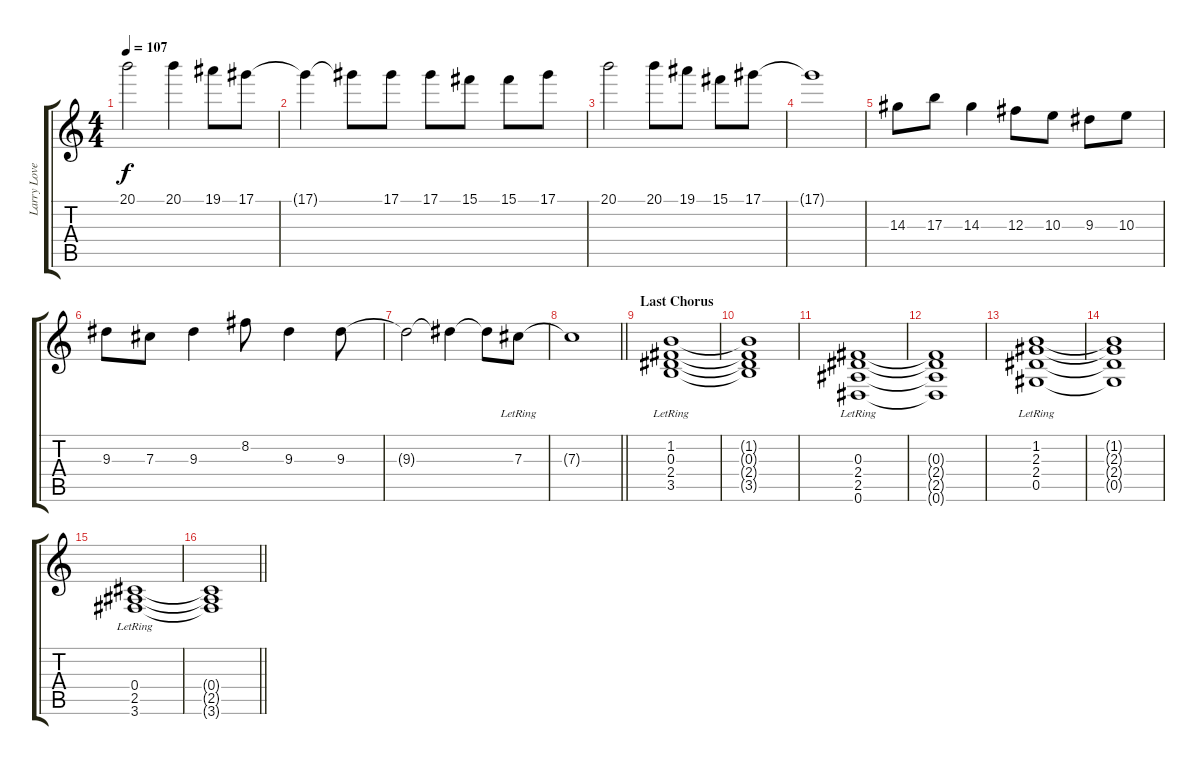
\track ("Larry Love 2#" "Larry Love") {instrument distortionguitar}
\staff {score tabs}
\tuning (Eb4 Bb3 Gb3 Db3 Ab2 Eb2) {hide}
\ts (4 4)
\tempo 107
\clef g2
\ks c
20.1.2{dy f} 20.1.4 19.1.8 17.1.8 |
17.1{t}.4 17.1{t}.8 17.1.8 17.1.8 15.1.8 15.1.8 17.1.8 |
20.1.2 20.1.8 19.1.8 15.1.8 17.1.8 |
17.1{t}.1 |
14.3.8 17.3.8 14.3.4 12.3.8 10.3.8 9.3.8 10.3.8 |
9.3.8 7.3.8 9.3.4 8.2.8 9.3.4 9.3.8 |
9.3{t}.2 9.3{t}.4 9.3{t}.8 7.3{lr}.8 |
\barLineRight lightlight
7.3{t}.1 |
\section ("" "Last Chorus")
(1.2{lr} 0.3{lr} 2.4{lr} 3.5{lr}).1 |
(1.2{t} 0.3{t} 2.4{t} 3.5{t}).1 |
(0.3{lr} 2.4{lr} 2.5{lr} 0.6{lr}).1 |
(0.3{t} 2.4{t} 2.5{t} 0.6{t}).1 |
(1.2{lr} 2.3{lr} 2.4{lr} 0.5{lr}).1 |
(1.2{t} 2.3{t} 2.4{t} 0.5{t}).1 |
(0.4{lr} 2.5{lr} 3.6{lr}).1 |
\barLineRight lightlight
(0.4{t} 2.5{t} 3.6{t}).1
